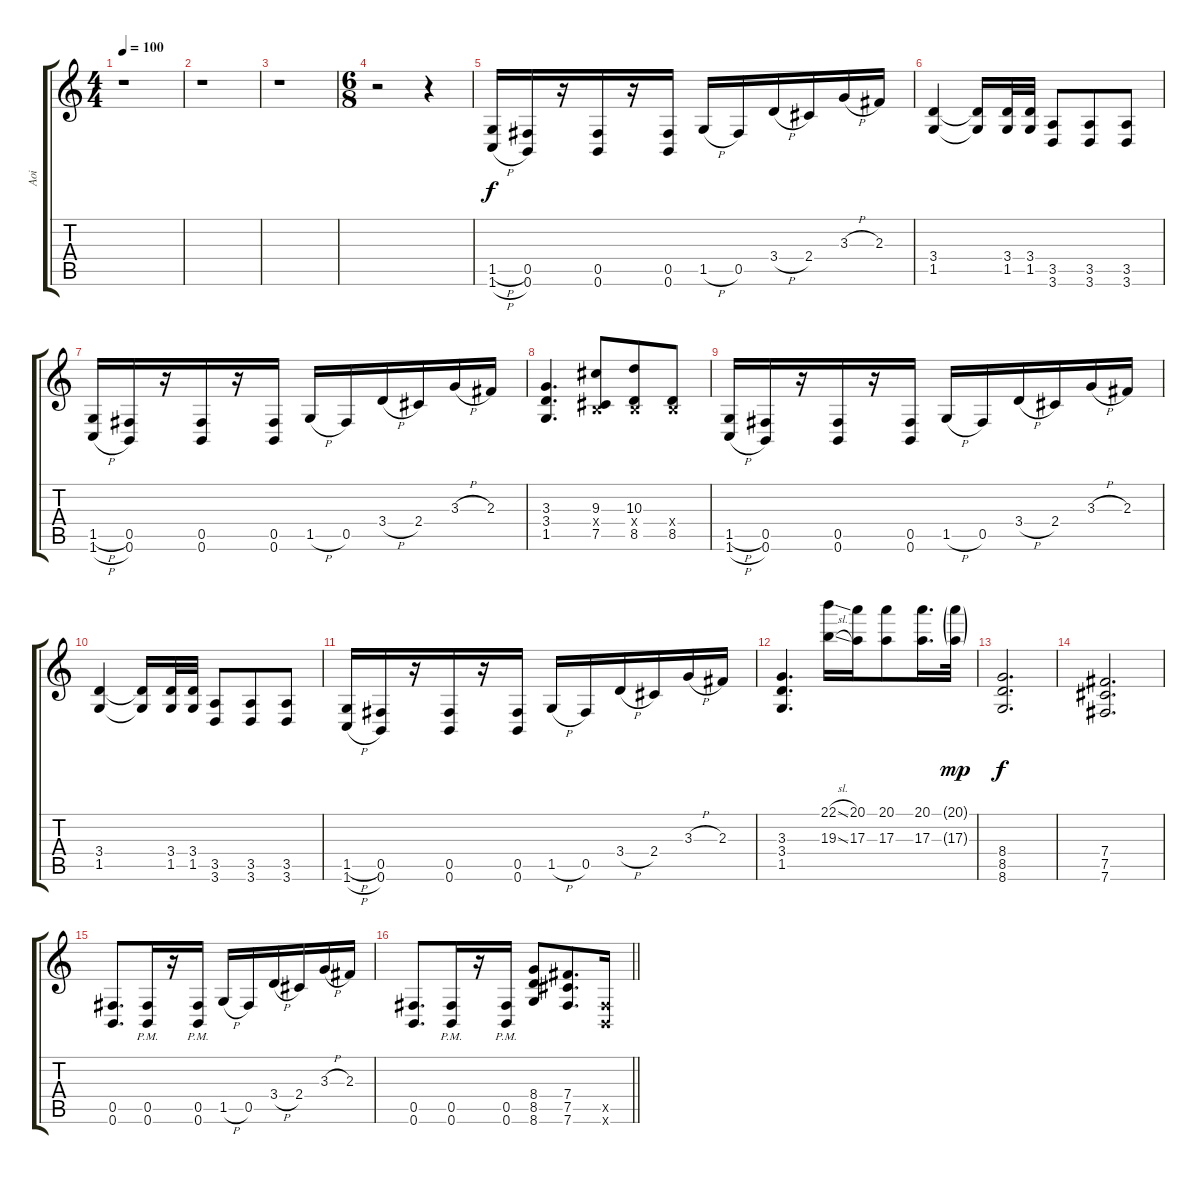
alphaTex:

\track ("Aoi" "Aoi") {instrument distortionguitar}
\staff {score tabs}
\tuning (Db4 Ab3 E3 B2 Gb2 B1) {hide}
\ts (4 4)
\tempo 100
\clef g2
\ks c
r.1{dy f} |
r.1 |
r.1 |
\ts (6 8)
r.2 r.4 |
(1.5{h} 1.6{h}).16 (0.5 0.6).16 r.16 (0.5 0.6).16 r.16 (0.5 0.6).16 1.5{h}.16 0.5.16 3.4{h}.16 2.4.16 3.3{h}.16 2.3.16 |
(3.4 1.5).4 (3.4{t} 1.5{t}).16 (3.4 1.5).32 (3.4 1.5).32 (3.5 3.6).8 (3.5 3.6).8 (3.5 3.6).8 |
(1.5{h} 1.6{h}).16 (0.5 0.6).16 r.16 (0.5 0.6).16 r.16 (0.5 0.6).16 1.5{h}.16 0.5.16 3.4{h}.16 2.4.16 3.3{h}.16 2.3.16 |
(3.3 3.4 1.5).4{d} (9.3 0.4{x} 7.5).8 (10.3 0.4{x} 8.5).8 (0.4{x} 8.5).8 |
(1.5{h} 1.6{h}).16 (0.5 0.6).16 r.16 (0.5 0.6).16 r.16 (0.5 0.6).16 1.5{h}.16 0.5.16 3.4{h}.16 2.4.16 3.3{h}.16 2.3.16 |
(3.4 1.5).4 (3.4{t} 1.5{t}).16 (3.4 1.5).32 (3.4 1.5).32 (3.5 3.6).8 (3.5 3.6).8 (3.5 3.6).8 |
(1.5{h} 1.6{h}).16 (0.5 0.6).16 r.16 (0.5 0.6).16 r.16 (0.5 0.6).16 1.5{h}.16 0.5.16 3.4{h}.16 2.4.16 3.3{h}.16 2.3.16 |
(3.3 3.4 1.5).4{d} (22.1{sl} 19.3{sl}).16 (20.1 17.3).16 (20.1 17.3).8 (20.1 17.3).16{d} (20.1{g} 17.3{g}).32{dy mp} |
(8.4 8.5 8.6).2{d dy f} |
(7.4 7.5 7.6).2{d} |
(0.5 0.6).8{d} (0.5 0.6{pm}).16 r.16 (0.5 0.6{pm}).16 1.5{h}.16 0.5.16 3.4{h}.16 2.4.16 3.3{h}.16 2.3.16 |
\barLineRight lightlight
(0.5 0.6).8{d} (0.5{pm} 0.6).16 r.16 (0.5{pm} 0.6).16{volume 16} (8.4 8.5 8.6).8 (7.4 7.5 7.6).8{d} (0.5{x} 0.6{x}).16{volume 13}
